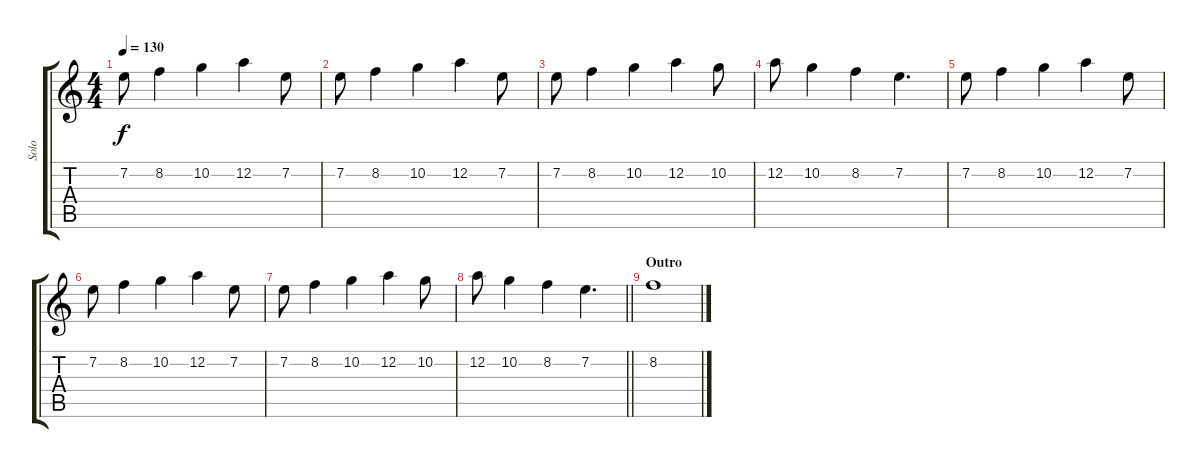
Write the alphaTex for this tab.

\track ("Solo" "Solo") {instrument distortionguitar}
\staff {score tabs}
\tuning (D4 A3 F3 C3 G2 C2) {hide}
\ts (4 4)
\tempo 130
\clef g2
\ks c
7.2.8{dy f} 8.2.4 10.2.4 12.2.4 7.2.8 |
7.2.8 8.2.4 10.2.4 12.2.4 7.2.8 |
7.2.8 8.2.4 10.2.4 12.2.4 10.2.8 |
12.2.8 10.2.4 8.2.4 7.2.4{d} |
7.2.8 8.2.4 10.2.4 12.2.4 7.2.8 |
7.2.8 8.2.4 10.2.4 12.2.4 7.2.8 |
7.2.8 8.2.4 10.2.4 12.2.4 10.2.8 |
\barLineRight lightlight
12.2.8 10.2.4 8.2.4 7.2.4{d} |
\section ("" "Outro")
8.2.1
